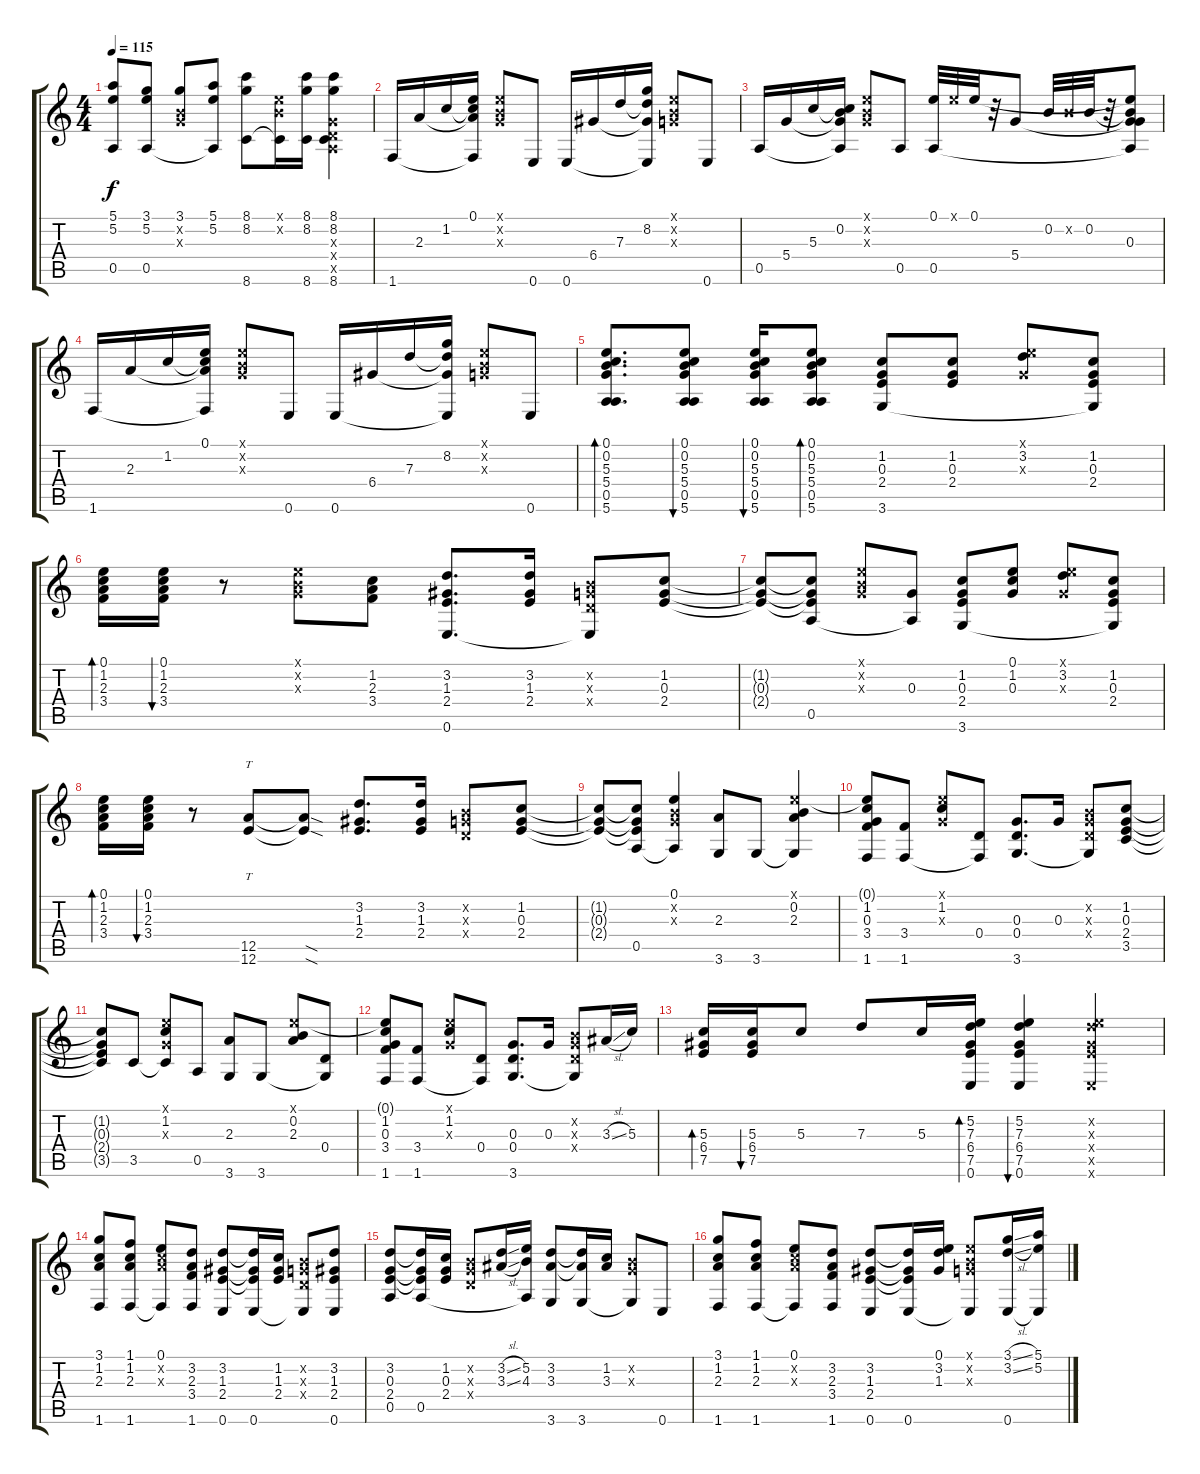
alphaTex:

\track "" {instrument acousticguitarsteel}
\staff {score tabs}
\tuning (E4 B3 G3 D3 A2 E2) {hide}
\ts (4 4)
\tempo 115
\clef g2
\ks c
(5.1{t} 5.2{t} 0.5).8{dy f} (3.1 5.2 0.5).8 (3.1 0.2{x} 0.3{x}).8 (5.1 5.2 0.5{t}).8 (8.1 8.2 8.6).8 (0.1{x} 0.2{x} 8.6{t}).16 (8.1 8.2 8.6).16 (8.1 8.2 0.3{x} 0.4{x} 0.5{x} 8.6).4 |
1.6.16 2.3.16 1.2.16 (0.1 1.2{t} 2.3{t} 1.6{t}).16 (0.1{x} 0.2{x} 0.3{x}).8 0.6.8 0.6.16 6.4.16 7.3.16 (8.2 7.3{t} 6.4{t} 0.6{t}).16 (0.1{x} 0.2{x} 0.3{x}).8 0.6.8 |
0.5.16 5.4.16 5.3.16 (0.2 5.3{t} 5.4{t} 0.5{t}).16 (0.1{x} 0.2{x} 0.3{x}).8 0.5.8 (0.1 0.5).32 0.1{x}.32 0.1.32 r.32 5.4.8 0.2.32 0.2{x}.32 0.2.32 r.32 (0.1{t} 0.2{t} 0.3 5.4{t} 0.5{t}).8 |
1.6.16 2.3.16 1.2.16 (0.1 1.2{t} 2.3{t} 1.6{t}).16 (0.1{x} 0.2{x} 0.3{x}).8 0.6.8 0.6.16 6.4.16 7.3.16 (8.2 7.3{t} 6.4{t} 0.6{t}).16 (0.1{x} 0.2{x} 0.3{x}).8 0.6.8 |
(0.1 0.2 5.3 5.4 0.5 5.6).8{d bd 60} (0.1 0.2 5.3 5.4 0.5 5.6).8{bu 30} (0.1 0.2 5.3 5.4 0.5 5.6).16{bu 30} (0.1 0.2 5.3 5.4 0.5 5.6).8{bd 60} (1.2 0.3 2.4 3.6).8 (1.2 0.3 2.4).8 (0.1{x} 3.2 0.3{x}).8 (1.2 0.3 2.4 3.6{t}).8 |
(0.1 1.2 2.3 3.4).16{bd 30} (0.1 1.2 2.3 3.4).16{bu 30} r.8 (0.1{x} 0.2{x} 0.3{x}).8 (1.2 2.3 3.4).8 (3.2 1.3 2.4 0.6).8{d} (3.2 1.3 2.4).16 (0.2{x} 0.3{x} 0.4{x} 0.6{t}).8 (1.2 0.3 2.4).8 |
(1.2{t} 0.3{t} 2.4{t}).8 (1.2{t} 0.3{t} 2.4{t} 0.5).8 (0.1{x} 0.2{x} 0.3{x}).8 (0.3 0.5{t}).8 (1.2 0.3 2.4 3.6).8 (0.1 1.2 0.3).8 (0.1{x} 3.2 0.3{x}).8 (1.2 0.3 2.4 3.6{t}).8 |
(0.1 1.2 2.3 3.4).16{bd 30} (0.1 1.2 2.3 3.4).16{bu 30} r.8 (12.5 12.6).8{tt} (12.5{sod t} 12.6{sod t}).8 (3.2 1.3 2.4).8{d} (3.2 1.3 2.4).16 (0.2{x} 0.3{x} 0.4{x}).8 (1.2 0.3 2.4).8 |
(1.2{t} 0.3{t} 2.4{t}).8 (1.2{t} 0.3{t} 2.4{t} 0.5).8 (0.1 0.2{x} 0.3{x} 0.5{t}).4 (2.3 3.6).8 3.6.8 (0.1{x} 0.2 2.3 3.6{t}).4 |
(0.1{t} 1.2 0.3 3.4 1.6).8 (3.4 1.6).8 (0.1{x} 1.2 0.3{x}).8 (0.4 1.6{t}).8 (0.3 0.4 3.6).8{d} 0.3.16 (0.2{x} 0.3{x} 0.4{x} 3.6{t}).8 (1.2 0.3 2.4 3.5).8 |
(1.2{t} 0.3{t} 2.4{t} 3.5{t}).8 3.5.8 (0.1{x} 1.2 0.3{x} 3.5{t}).8 0.5.8 (2.3 3.6).8 3.6.8 (0.1{x} 0.2 2.3).8 (0.4 3.6{t}).8 |
(0.1{t} 1.2 0.3 3.4 1.6).8 (3.4 1.6).8 (0.1{x} 1.2 0.3{x}).8 (0.4 1.6{t}).8 (0.3 0.4 3.6).8{d} 0.3.16 (0.2{x} 0.3{x} 0.4{x} 3.6{t}).8 3.3{sl}.16 5.3.16 |
(5.3 6.4 7.5).16{bd 30} (5.3 6.4 7.5).16{bu 30} 5.3.8 7.3.8 5.3.16 (5.2 7.3 6.4 7.5 0.6).16{bd 30} (5.2 7.3 6.4 7.5 0.6).4{bu 30} (5.2{x} 7.3{x} 6.4{x} 7.5{x} 0.6{x}).4 |
(3.1 1.2 2.3 1.6).8 (1.1 1.2 2.3 1.6).8 (0.1 1.2{x} 2.3{x} 1.6{t}).8 (3.2 2.3 3.4 1.6).8 (3.2 1.3 2.4 0.6).8 (3.2{t} 1.3{t} 2.4{t} 0.6).16 (1.2 1.3 2.4).16 (0.2{x} 0.3{x} 0.4{x} 0.6{t}).8 (3.2 1.3 2.4 0.6).8 |
(3.2 0.3 2.4 0.5).8 (3.2{t} 0.3{t} 2.4{t} 0.5).16 (1.2 0.3 2.4).16 (0.2{x} 0.3{x} 0.4{x}).8 (3.2{sl} 3.3{sl}).16 (5.2 4.3 0.5{t}).16 (3.2 3.3 3.6).8 (3.2{t} 3.3{t} 3.6).16 (1.2 3.3).16 (0.2{x} 0.3{x} 3.6{t}).8 0.6.8 |
(3.1 1.2 2.3 1.6).8 (1.1 1.2 2.3 1.6).8 (0.1 1.2{x} 2.3{x} 1.6{t}).8 (3.2 2.3 3.4 1.6).8 (3.2 1.3 2.4 0.6).8 (3.2{t} 1.3{t} 2.4{t} 0.6).16 (0.1 3.2 1.3).16 (0.1{x} 0.2{x} 0.3{x} 0.6{t}).8 (3.1{sl} 3.2{sl} 0.6).16 (5.1 5.2 0.6{t}).16
